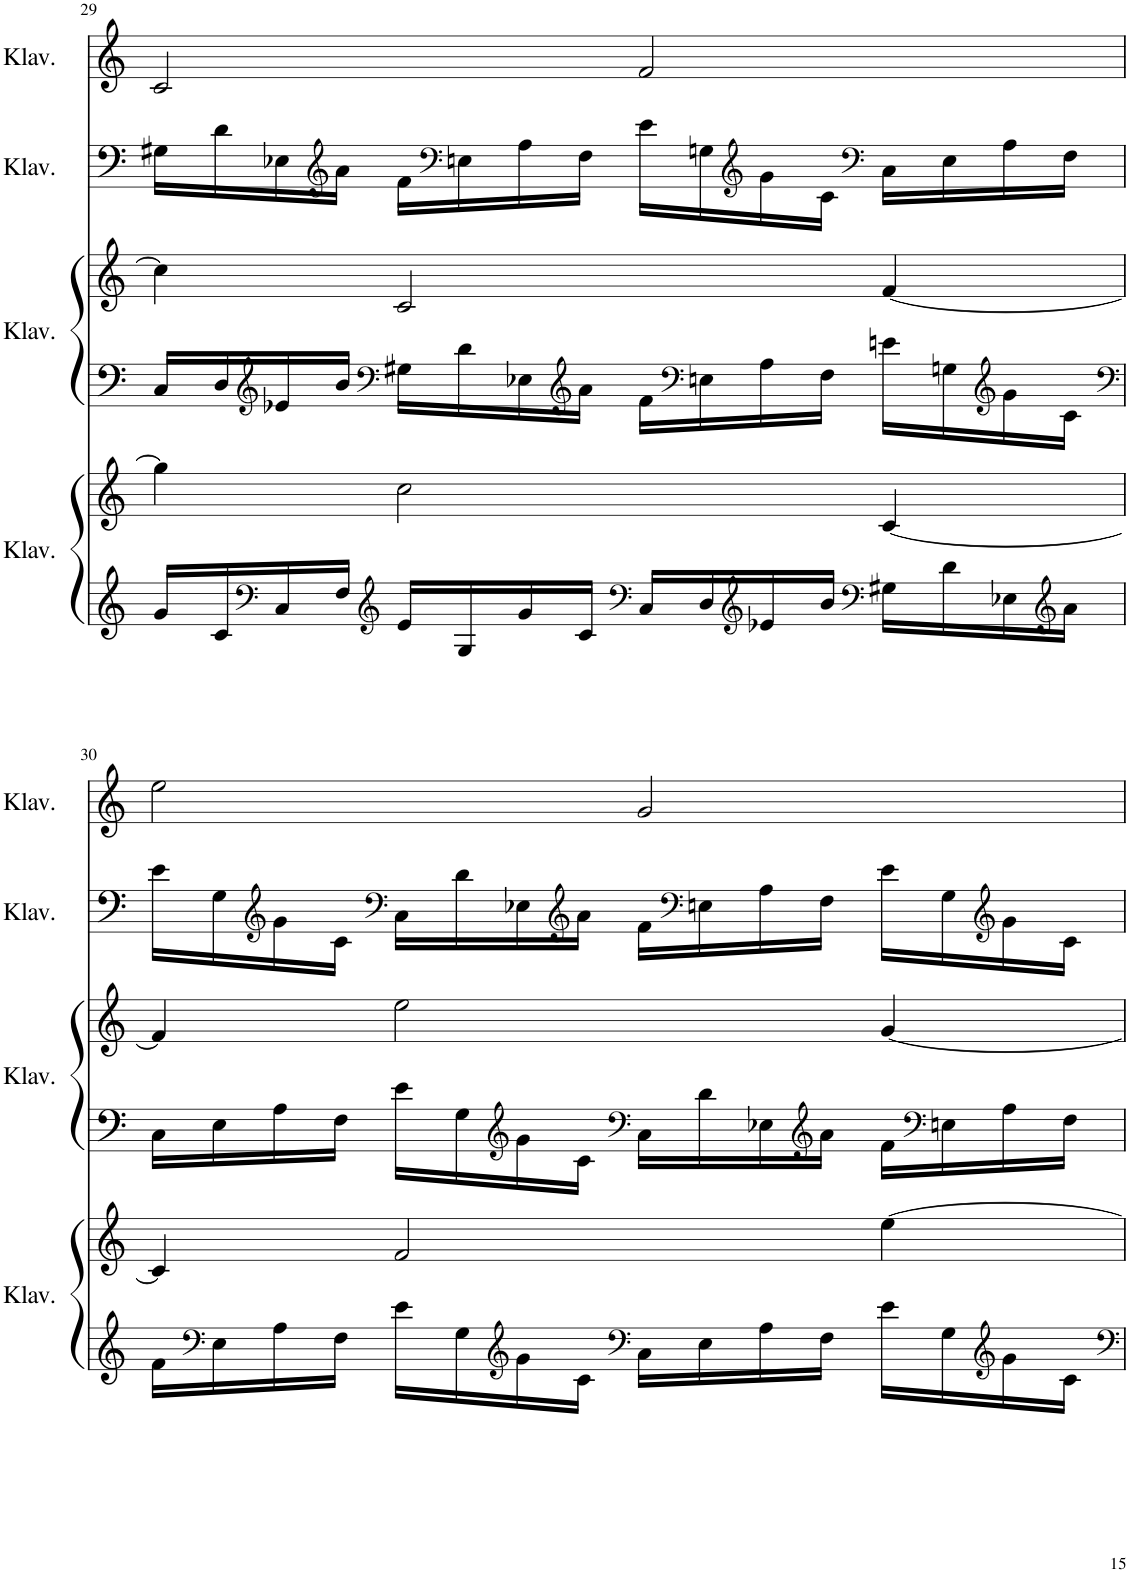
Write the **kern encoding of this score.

**kern	**kern	**kern	**kern	**kern	**kern
*part4	*part4	*part3	*part3	*part2	*part1
*staff6	*staff5	*staff4	*staff3	*staff2	*staff1
*I"Klavier	*	*I"Klavier	*	*I"Klavier	*I"Klavier
*I'Klav.	*	*I'Klav.	*	*I'Klav.	*I'Klav.
!!LO:PB:g=z
*clefG2	*clefG2	*clefF4	*clefG2	*clefG2	*clefG2
*k[]	*k[]	*k[]	*k[]	*k[]	*k[]
*M4/4	*M4/4	*M4/4	*M4/4	*M4/4	*M4/4
=29	=29	=29	=29	=29	=29
16g/LL	4gg\]	16C/LL	4cc\]	16G#X\LL	2c/
16c/	.	16D/	.	16d\	.
*clefF4	*	*clefG2	*	*	*
16C/	.	16e-X/	.	16E-X\	.
*	*	*	*	*clefG2	*
16F/JJ	.	16b/JJ	.	16a\JJ	.
*clefG2	*	*clefF4	*	*	*
16e/LL	2cc\	16G#X\LL	2c/	16f\LL	.
*	*	*	*	*clefF4	*
16G/	.	16d\	.	16En\	.
16g/	.	16E-X\	.	16A\	.
*	*	*clefG2	*	*	*
16c/JJ	.	16a\JJ	.	16F\JJ	.
*clefF4	*	*	*	*	*
16C/LL	.	16f\LL	.	16e\LL	2f/
*	*	*clefF4	*	*	*
16D/	.	16En\	.	16Gn\	.
*clefG2	*	*	*	*clefG2	*
16e-X/	.	16A\	.	16g\	.
16b/JJ	.	16F\JJ	.	16c\JJ	.
*clefF4	*	*	*	*clefF4	*
16G#X\LL	[4c/	16en\LL	[4f/	16C\LL	.
16d\	.	16Gn\	.	16E\	.
*	*	*clefG2	*	*	*
16E-X\	.	16g\	.	16A\	.
*clefG2	*	*	*	*	*
16a\JJ	.	16c\JJ	.	16F\JJ	.
!!LO:LB:g=z
=30	=30	=30	=30	=30	=30
*	*	*clefF4	*	*	*
16f\LL	4c/]	16C\LL	4f/]	16e\LL	2ee\
*clefF4	*	*	*	*	*
16E\	.	16E\	.	16G\	.
*	*	*	*	*clefG2	*
16A\	.	16A\	.	16g\	.
16F\JJ	.	16F\JJ	.	16c\JJ	.
*	*	*	*	*clefF4	*
16e\LL	2f/	16e\LL	2ee\	16C\LL	.
16G\	.	16G\	.	16d\	.
*clefG2	*	*clefG2	*	*	*
16g\	.	16g\	.	16E-X\	.
*	*	*	*	*clefG2	*
16c\JJ	.	16c\JJ	.	16a\JJ	.
*clefF4	*	*clefF4	*	*	*
16C\LL	.	16C\LL	.	16f\LL	2g/
*	*	*	*	*clefF4	*
16E\	.	16d\	.	16En\	.
16A\	.	16E-X\	.	16A\	.
*	*	*clefG2	*	*	*
16F\JJ	.	16a\JJ	.	16F\JJ	.
16e\LL	[4ee\	16f\LL	[4g/	16e\LL	.
*	*	*clefF4	*	*	*
16G\	.	16En\	.	16G\	.
*clefG2	*	*	*	*clefG2	*
16g\	.	16A\	.	16g\	.
16c\JJ	.	16F\JJ	.	16c\JJ	.
=	=	=	=	=	=
*-	*-	*-	*-	*-	*-
